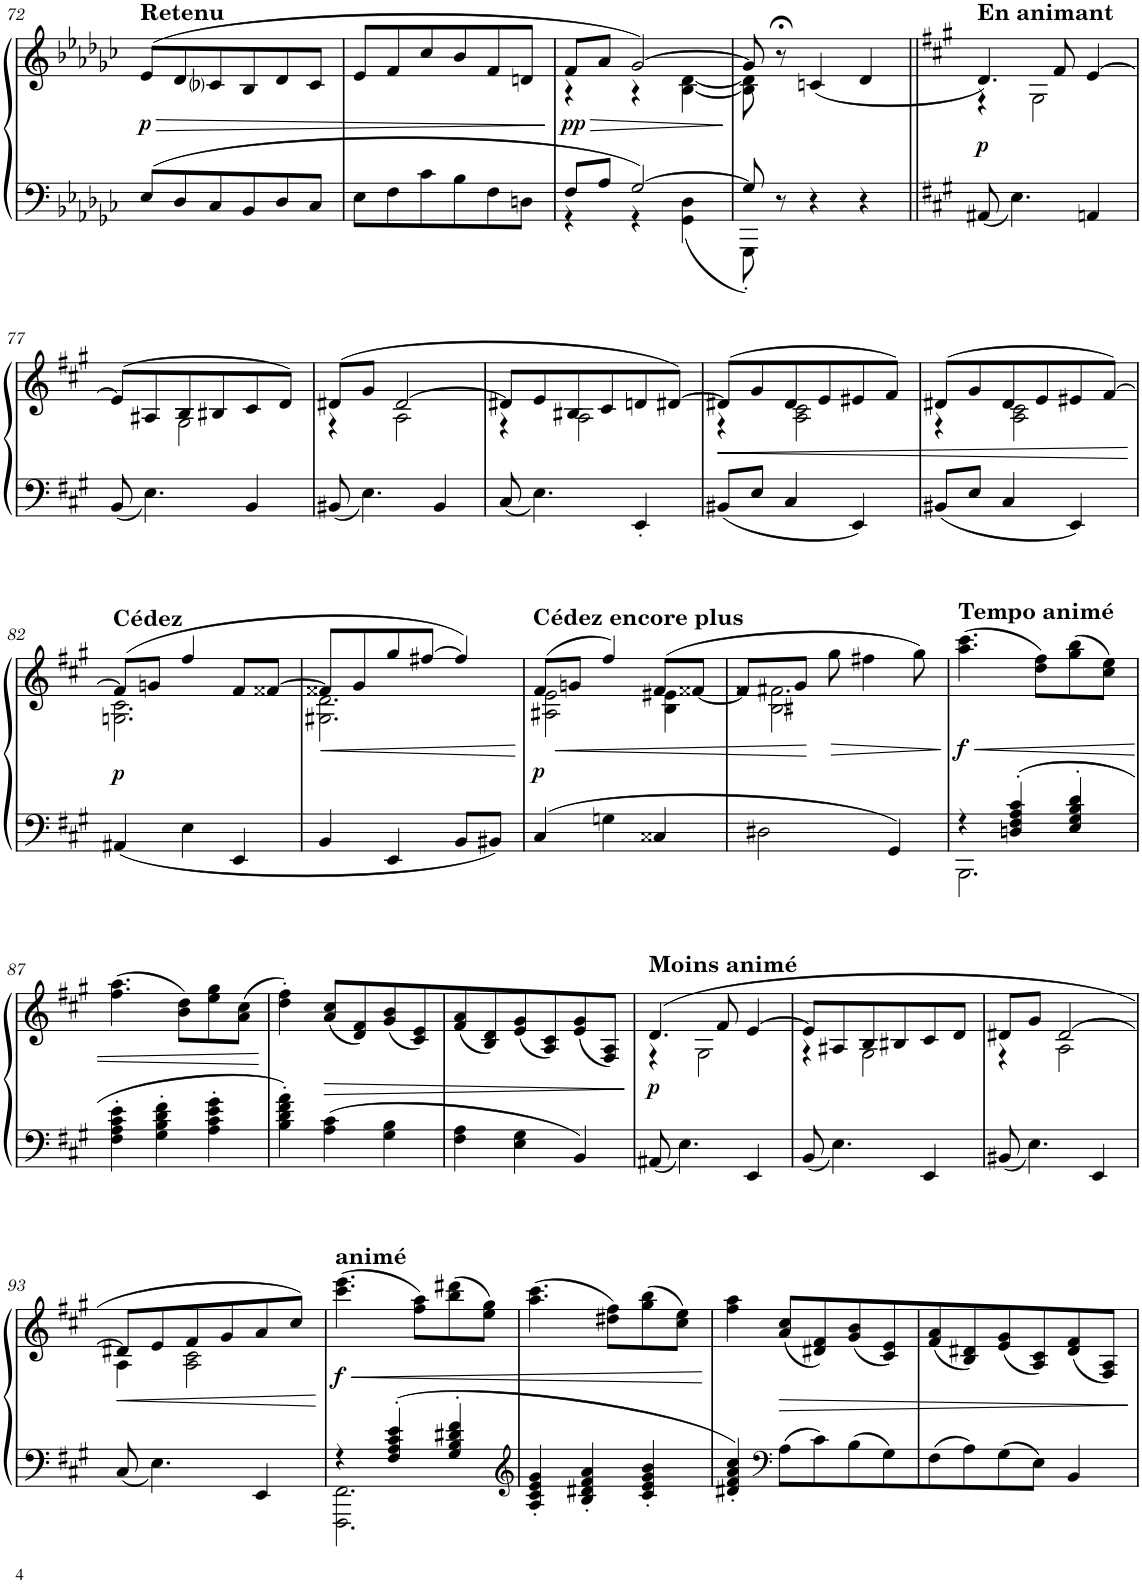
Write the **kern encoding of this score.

**kern	**kern	**dynam
*part1	*part1	*part1
*staff2	*staff1	*staff1/2
*I"Piano	*	*
*I'Pno.	*	*
!!LO:PB:g=z
*clefF4	*clefG2	*
*k[b-e-a-d-g-c-]	*k[b-e-a-d-g-c-]	*
*M3/4	*M3/4	*
=72	=72	=72
!	!LO:TX:a:B:t=Retenu	!
!	!	!LO:HP:b
!	!	!LO:DY:n=1:b
8E-/L	(8e-/L	> p
8D-/	8d-/	.
8C-/	8c-i/	.
8BB-/	8B-/	.
8D-/	8d-/	.
8C-/J	8c-/J	.
=73	=73	=73
8E-\L	8e-/L	.
8F\	8f/	.
8c-\	8cc-/	.
8B-\	8b-/	.
8F\	8f/	.
8Dn\J	8dn/J	.
=74	=74	=74
*^	*	*
!	!	!	!LO:HP:b
*	*	*^	*
!	!	!	!	!LO:DY:n=1:b
8F/L	4r	8f/L	4r	> pp
8A-/J	.	8a-/J	.	.
[2G-/	4r	[2g-/)	4r	.
.	4GG-\ 4D-\	.	[4B-\ [4d-\	.
*v	*v	*	*	*
*	*v	*v	*
.	.	]
=75	=75	=75
*^	*^	*
8G-/]	8GGG-'\	8g-/]	8B-\] 8d-\]	.
8r	2ryy	8r;<	2ryy	.
4r	.	(<4cn/	.	.
4r	.	4d-/	.	.
.	8ryy	.	8ryy	.
*v	*v	*	*	*
=76||	=76||	=76||	=76||
*k[f#c#g#]	*k[f#c#g#]	*	*
*^	*	*	*
!	!	!LO:TX:a:B:t=En animant	!	!
!	!	!	!	!LO:DY:b
*v	*v	*	*	*
8AA#X/	4.d/)	4r	p
4.E\	.	.	.
.	.	2G#\	.
.	8f#/	.	.
4AAn/	[4e/	.	.
!!LO:LB:g=z	!!
=77	=77	=77	=77
8BB/	(8e/L]	4ryy	.
4.E\	8A#X/	.	.
.	8B/	2G#\	.
.	8B#X/	.	.
4BB/	8c#/	.	.
.	8d/J)	.	.
=78	=78	=78	=78
8BB#X/	(8d#X/L	4r	.
4.E\	8g#/J	.	.
.	[2d#/	2A\	.
4BB#/	.	.	.
=79	=79	=79	=79
8C#/	8d#X/L]	4r	.
4.E\	8e/	.	.
.	8B#X/	2A\	.
.	8c#/	.	.
4EE'/	8dn/	.	.
.	[8d#X/J)	.	.
=80	=80	=80	=80
!	!	!	!LO:HP:b
8BB#X/L	(>8d#X/L]	4r	<
8E/J	8g#/	.	.
4C#/	8d#/	2A\ 2c#\	.
.	8e/	.	.
4EE/	8e#X/	.	.
.	8f#/J)	.	.
=81	=81	=81	=81
8BB#X/L	(>8d#X/L	4r	.
8E/J	8g#/	.	.
4C#/	8d#/	2A\ 2c#\	.
.	8e/	.	.
4EE/	8e#X/	.	.
.	[8f#/J)	.	.
*	*v	*v	*
.	.	]
!!LO:LB:g=z
=82	=82	=82
*	*^	*
!	!LO:TX:a:B:t=Cédez	!	!
!	!	!	!LO:DY:b
4AA#X/	(8f#/L]	2.Gn\ 2.c#\	p
.	8gn/J	.	.
4E\	4ff#/	.	.
4EE/	8f#/L	.	.
.	[8f##X/J	.	.
=83	=83	=83	=83
!	!	!	!LO:HP:b
4BB/	8f##X/L]	2.G#X\ 2.d\	<
.	8g#/	.	.
4EE/	8gg#/	.	.
.	[8ff#X/J	.	.
8BB/L	4ff#/])	.	.
8BB#X/J	.	.	.
*	*v	*v	*
.	.	[
=84	=84	=84
!	!LO:TX:a:B:t=Cédez encore plus	!
!	!	!LO:HP:b
*	*^	*
!	!	!	!LO:DY:n=1:b
4C#/	(8f#/L	2A#X\ 2e\	< p
.	8gn/J	.	.
4Gn\	4ff#/)	.	.
4C##X/	(8f#/L	4B\ 4e#X\	.
.	[<8f##X/J	.	.
=85	=85	=85	=85
2D#X\	8f##X/L]	2.B#X\ 2.f#X\	.
.	8g#/J	.	[
!	!	!	!LO:HP:b
.	8gg#\	.	>
.	4ff#X\	.	.
4GG#/	.	.	.
.	8gg#\)	.	.
*	*v	*v	*
.	.	[
=86	=86	=86
*^	*	*
!	!	!LO:TX:a:B:t=Tempo animé	!
!	!	!	!LO:HP:b
!	!	!	!LO:DY:n=1:b
4r	2.BBB\	(4.aa\ 4.ccc#\	< f
4Dn/' 4F#/' 4A/' 4c#/'	.	.	.
.	.	8dd\ 8ff#\L)	.
4E/' 4G#/' 4B/' 4d/'	.	(8gg#\ 8bb\	.
.	.	8cc#\ 8ee\J)	.
*v	*v	*	*
!!LO:LB:g=z
=87	=87	=87
4F#\' 4A\' 4c#\' 4e\'	(4.ff#\ 4.aa\	.
4G#\' 4B\' 4d\' 4f#\'	.	.
.	8b\ 8dd\L)	.
4A\' 4c#\' 4e\' 4g#\'	8ee\ 8gg#\	.
.	(8a\ 8cc#\J	.
.	.	]
=88	=88	=88
4B\' 4d\' 4f#\' 4a\'	4dd\' 4ff#\')	.
!	!	!LO:HP:b
4A\ 4c#\	(8a/ 8cc#/L	>
.	8d/ 8f#/)	.
4G#\ 4B\	(8g#/ 8b/	.
.	8c#/ 8e/)	.
=89	=89	=89
4F#\ 4A\	(8f#/ 8a/	.
.	8B/ 8d/)	.
4E\ 4G#\	(8e/ 8g#/	.
.	8A/ 8c#/)	.
4BB/	(8e/ 8g#/	.
.	8F#/ 8A/J)	.
.	.	[
=90	=90	=90
*	*^	*
!	!LO:TX:a:B:t=Moins animé	!	!
!	!	!	!LO:DY:b
8AA#X/	(4.d/	4r	p
4.E\	.	.	.
.	.	2G#\	.
.	8f#/	.	.
4EE/	[4e/	.	.
=91	=91	=91	=91
8BB/	8e/L]	4r	.
4.E\	8A#X/	.	.
.	8B/	2G#\	.
.	8B#X/	.	.
4EE/	8c#/	.	.
.	8d/J	.	.
=92	=92	=92	=92
8BB#X/	8d#X/L	4r	.
4.E\	8g#/J	.	.
.	[2d#/	2A\	.
4EE/	.	.	.
!!LO:LB:g=z	!!
=93	=93	=93	=93
!	!	!	!LO:HP:b
8C#/	8d#X/L]	4A\	<
4.E\	8e/	.	.
.	8f#/	2A\ 2c#\	.
.	8g#/	.	.
4EE/	8a/	.	.
.	8cc#/J)	.	.
*	*v	*v	*
.	.	]
=94	=94	=94
*^	*	*
!	!	!LO:TX:a:B:t=animé	!
!	!	!	!LO:HP:b
!	!	!	!LO:DY:n=1:b
4r	2.FFF#\ 2.FF#\	(4.ccc#\ 4.eee\	< f
4F#/' 4A/' 4c#/' 4e/'	.	.	.
.	.	8ff#\ 8aa\L)	.
4G#/' 4B/' 4d#X/' 4f#/'	.	(8bb\ 8ddd#X\	.
.	.	8ee\ 8gg#\J)	.
*v	*v	*	*
=95	=95	=95
*clefG2	*	*
4A/' 4c#/' 4e/' 4g#/'	(4.aa\ 4.ccc#\	.
4B/' 4d#X/' 4f#/' 4a/'	.	.
.	8dd#X\ 8ff#\L)	.
4c#/' 4e/' 4g#/' 4b/'	(8gg#\ 8bb\	.
.	8cc#\ 8ee\J)	.
.	.	[
=96	=96	=96
4d#X/' 4f#/' 4a/' 4cc#/'	4ff#\ 4aa\	.
*clefF4	*	*
8A\L	(8a/ 8cc#/L	.
8c#\	8d#X/ 8f#/)	.
8B\	(8g#/ 8b/	.
8G#\	8c#/ 8e/)	.
=97	=97	=97
8F#\	(8f#/ 8a/	.
8A\	8B/ 8d#X/)	.
8G#\	(8e/ 8g#/	.
8E\J	8A/ 8c#/)	.
4BB/	(8d#/ 8f#/	.
.	8F#/ 8A/J)	.
.	.	[
=	=	=
*-	*-	*-
